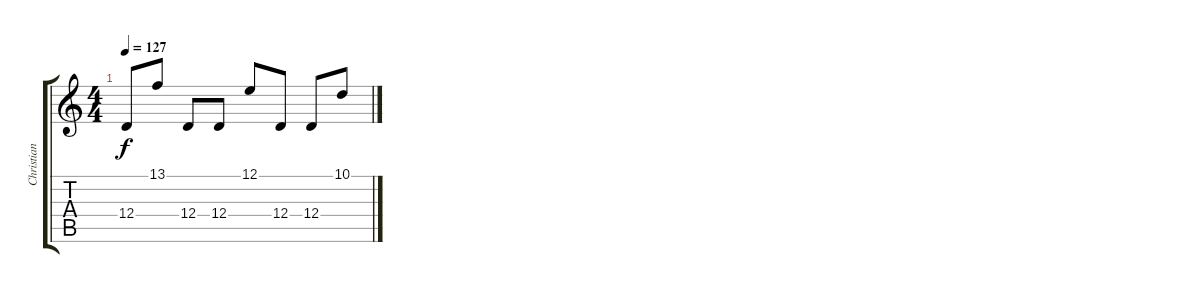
\track ("Christian \"Flake\" Lorenz - Keyboard 1" "Christian ") {instrument recorder}
\staff {score tabs}
\tuning (E4 B3 G3 D3 A2 D2) {hide}
\ts (4 4)
\tempo 127
\clef g2
\ks c
12.4.8{dy f} 13.1.8 12.4.8 12.4.8 12.1.8 12.4.8 12.4.8 10.1.8
